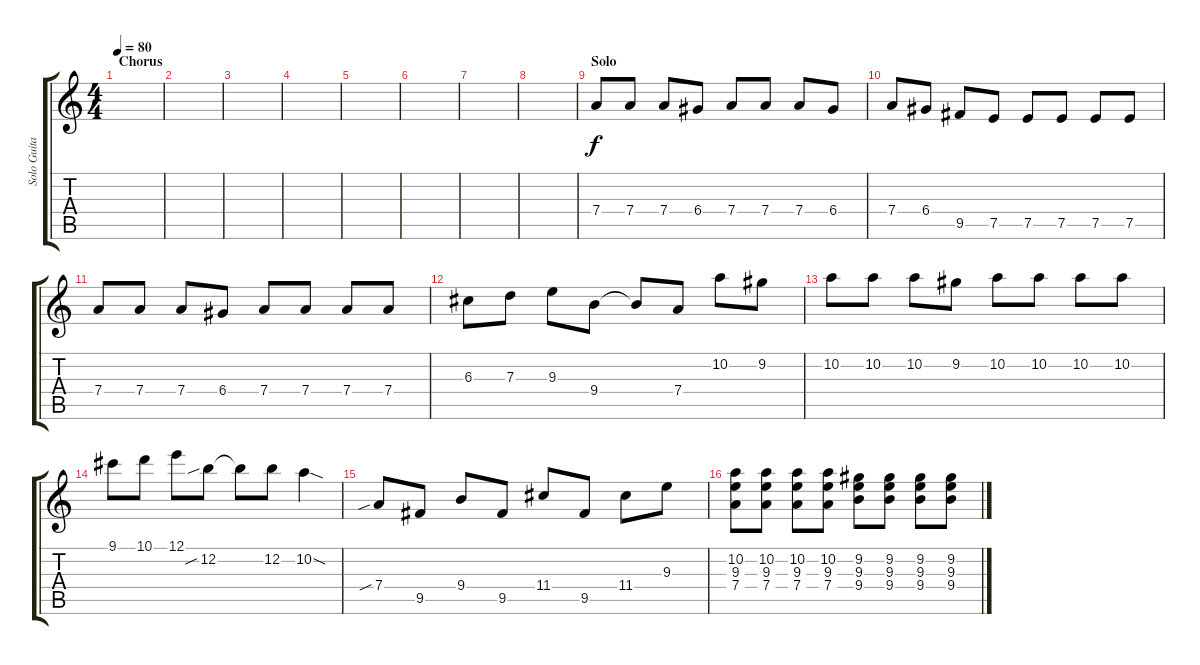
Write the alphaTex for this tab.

\track ("Solo Guitar" "Solo Guita") {instrument distortionguitar}
\staff {score tabs}
\tuning (E4 B3 G3 D3 A2 E2) {hide}
\ts (4 4)
\section ("" "Chorus")
\tempo 80
\clef g2
\ks c
|
|
|
|
|
|
|
|
\section ("" "Solo")
7.4.8 7.4.8 7.4.8 6.4.8 7.4.8 7.4.8 7.4.8 6.4.8 |
7.4.8 6.4.8 9.5.8 7.5.8 7.5.8 7.5.8 7.5.8 7.5.8 |
7.4.8 7.4.8 7.4.8 6.4.8 7.4.8 7.4.8 7.4.8 7.4.8 |
6.3.8 7.3.8 9.3.8 9.4.8 9.4{t}.8 7.4.8 10.2.8 9.2.8 |
10.2.8 10.2.8 10.2.8 9.2.8 10.2.8 10.2.8 10.2.8 10.2.8 |
9.1.8 10.1.8 12.1.8 12.2{sib}.8 12.2{t}.8 12.2.8 10.2{sod}.4 |
7.4{sib}.8 9.5.8 9.4.8 9.5.8 11.4.8 9.5.8 11.4.8 9.3.8 |
(10.2 9.3 7.4).8 (10.2 9.3 7.4).8 (10.2 9.3 7.4).8 (10.2 9.3 7.4).8 (9.2 9.3 9.4).8 (9.2 9.3 9.4).8 (9.2 9.3 9.4).8 (9.2 9.3 9.4).8
